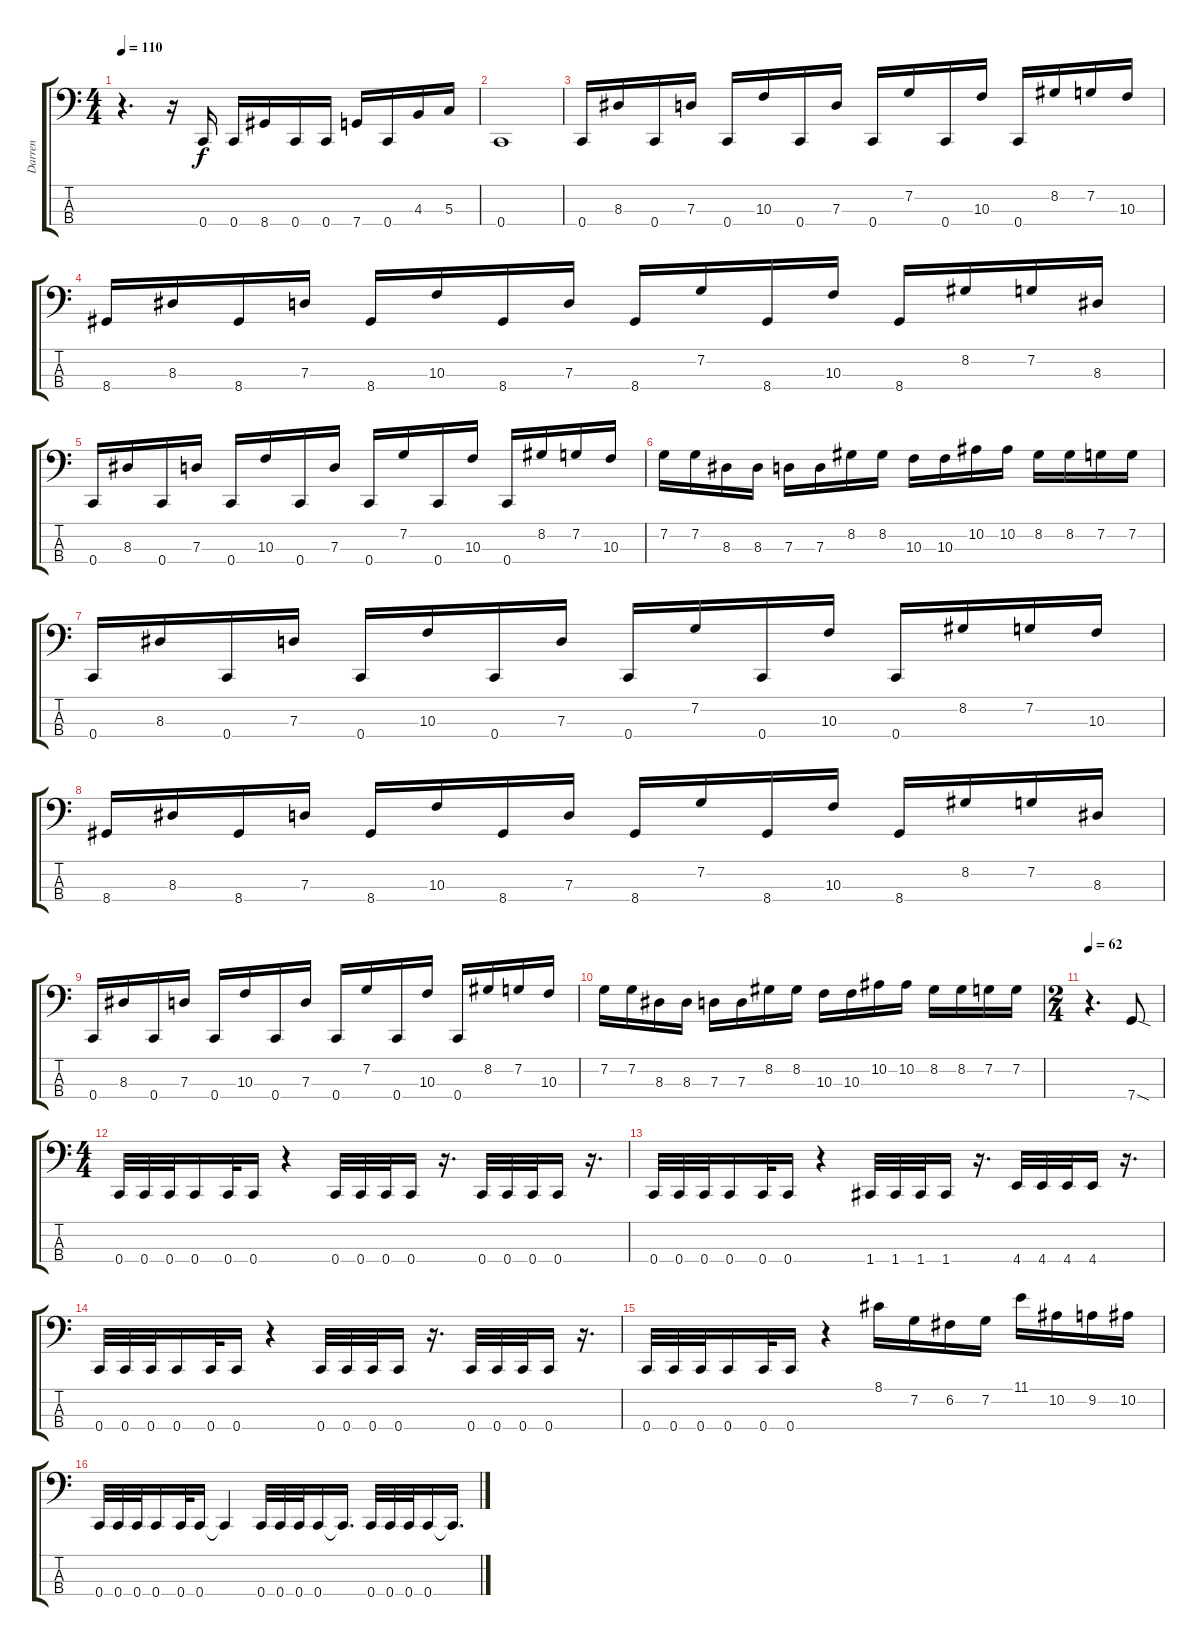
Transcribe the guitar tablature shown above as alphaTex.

\track ("Darren" "Darren") {instrument electricbassfinger}
\staff {score tabs}
\tuning (F2 C2 G1 C1) {hide}
\ts (4 4)
\tempo 110
\clef f4
\ks c
r.4{d dy f} r.16 0.4.16 0.4.16 8.4.16 0.4.16 0.4.16 7.4.16 0.4.16 4.3.16 5.3.16 |
0.4.1 |
0.4.16 8.3.16 0.4.16 7.3.16 0.4.16 10.3.16 0.4.16 7.3.16 0.4.16 7.2.16 0.4.16 10.3.16 0.4.16 8.2.16 7.2.16 10.3.16 |
8.4.16 8.3.16 8.4.16 7.3.16 8.4.16 10.3.16 8.4.16 7.3.16 8.4.16 7.2.16 8.4.16 10.3.16 8.4.16 8.2.16 7.2.16 8.3.16 |
0.4.16 8.3.16 0.4.16 7.3.16 0.4.16 10.3.16 0.4.16 7.3.16 0.4.16 7.2.16 0.4.16 10.3.16 0.4.16 8.2.16 7.2.16 10.3.16 |
7.2.16 7.2.16 8.3.16 8.3.16 7.3.16 7.3.16 8.2.16 8.2.16 10.3.16 10.3.16 10.2.16 10.2.16 8.2.16 8.2.16 7.2.16 7.2.16 |
0.4.16 8.3.16 0.4.16 7.3.16 0.4.16 10.3.16 0.4.16 7.3.16 0.4.16 7.2.16 0.4.16 10.3.16 0.4.16 8.2.16 7.2.16 10.3.16 |
8.4.16 8.3.16 8.4.16 7.3.16 8.4.16 10.3.16 8.4.16 7.3.16 8.4.16 7.2.16 8.4.16 10.3.16 8.4.16 8.2.16 7.2.16 8.3.16 |
0.4.16 8.3.16 0.4.16 7.3.16 0.4.16 10.3.16 0.4.16 7.3.16 0.4.16 7.2.16 0.4.16 10.3.16 0.4.16 8.2.16 7.2.16 10.3.16 |
7.2.16 7.2.16 8.3.16 8.3.16 7.3.16 7.3.16 8.2.16 8.2.16 10.3.16 10.3.16 10.2.16 10.2.16 8.2.16 8.2.16 7.2.16 7.2.16 |
\ts (2 4)
\tempo 62
r.4{d} 7.4{sod}.8 |
\ts (4 4)
0.4.32 0.4.32 0.4.32 0.4.16 0.4.32 0.4.16 r.4 0.4.32 0.4.32 0.4.32 0.4.16 r.16{d} 0.4.32 0.4.32 0.4.32 0.4.16 r.16{d} |
0.4.32 0.4.32 0.4.32 0.4.16 0.4.32 0.4.16 r.4 1.4.32 1.4.32 1.4.32 1.4.16 r.16{d} 4.4.32 4.4.32 4.4.32 4.4.16 r.16{d} |
0.4.32 0.4.32 0.4.32 0.4.16 0.4.32 0.4.16 r.4 0.4.32 0.4.32 0.4.32 0.4.16 r.16{d} 0.4.32 0.4.32 0.4.32 0.4.16 r.16{d} |
0.4.32 0.4.32 0.4.32 0.4.16 0.4.32 0.4.16 r.4 8.1.16 7.2.16 6.2.16 7.2.16 11.1.16 10.2.16 9.2.16 10.2.16 |
0.4.32 0.4.32 0.4.32 0.4.16 0.4.32 0.4.16 0.4{t}.4 0.4.32 0.4.32 0.4.32 0.4.16 0.4{t}.16{d} 0.4.32 0.4.32 0.4.32 0.4.16 0.4{t}.16{d}
